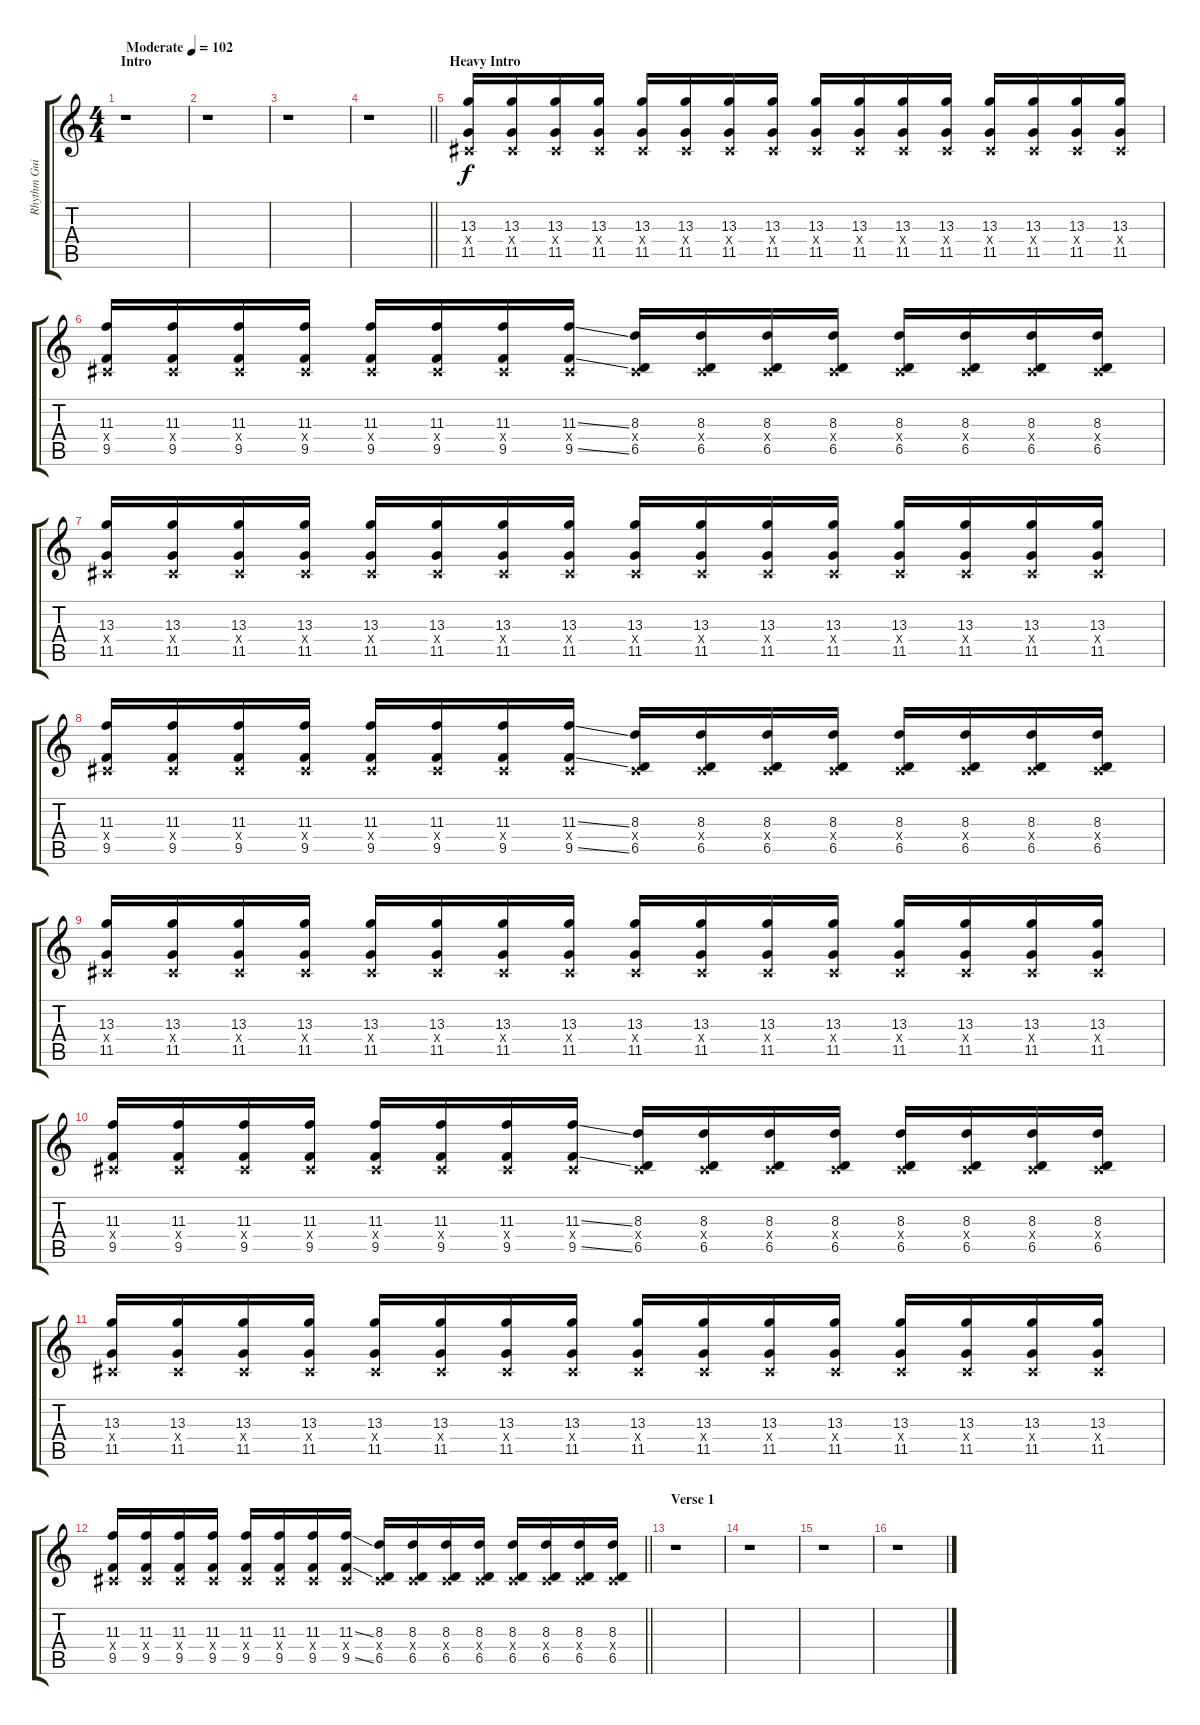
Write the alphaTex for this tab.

\track ("Rhythm Guitar" "Rhythm Gui") {instrument distortionguitar}
\staff {score tabs}
\tuning (Eb4 Bb3 Gb3 Db3 Ab2 Db2) {hide}
\ts (4 4)
\section ("" "Intro")
\tempo (102 "Moderate")
\clef g2
\ks c
r.1{dy f instrument distortionguitar} |
r.1 |
r.1 |
\barLineRight lightlight
r.1 |
\section ("" "Heavy Intro")
(13.3 0.4{x} 11.5).16 (13.3 0.4{x} 11.5).16 (13.3 0.4{x} 11.5).16 (13.3 0.4{x} 11.5).16 (13.3 0.4{x} 11.5).16 (13.3 0.4{x} 11.5).16 (13.3 0.4{x} 11.5).16 (13.3 0.4{x} 11.5).16 (13.3 0.4{x} 11.5).16 (13.3 0.4{x} 11.5).16 (13.3 0.4{x} 11.5).16 (13.3 0.4{x} 11.5).16 (13.3 0.4{x} 11.5).16 (13.3 0.4{x} 11.5).16 (13.3 0.4{x} 11.5).16 (13.3 0.4{x} 11.5).16 |
(11.3 0.4{x} 9.5).16 (11.3 0.4{x} 9.5).16 (11.3 0.4{x} 9.5).16 (11.3 0.4{x} 9.5).16 (11.3 0.4{x} 9.5).16 (11.3 0.4{x} 9.5).16 (11.3 0.4{x} 9.5).16 (11.3{ss} 0.4{x} 9.5{ss}).16 (8.3 0.4{x} 6.5).16 (8.3 0.4{x} 6.5).16 (8.3 0.4{x} 6.5).16 (8.3 0.4{x} 6.5).16 (8.3 0.4{x} 6.5).16 (8.3 0.4{x} 6.5).16 (8.3 0.4{x} 6.5).16 (8.3 0.4{x} 6.5).16 |
(13.3 0.4{x} 11.5).16 (13.3 0.4{x} 11.5).16 (13.3 0.4{x} 11.5).16 (13.3 0.4{x} 11.5).16 (13.3 0.4{x} 11.5).16 (13.3 0.4{x} 11.5).16 (13.3 0.4{x} 11.5).16 (13.3 0.4{x} 11.5).16 (13.3 0.4{x} 11.5).16 (13.3 0.4{x} 11.5).16 (13.3 0.4{x} 11.5).16 (13.3 0.4{x} 11.5).16 (13.3 0.4{x} 11.5).16 (13.3 0.4{x} 11.5).16 (13.3 0.4{x} 11.5).16 (13.3 0.4{x} 11.5).16 |
(11.3 0.4{x} 9.5).16 (11.3 0.4{x} 9.5).16 (11.3 0.4{x} 9.5).16 (11.3 0.4{x} 9.5).16 (11.3 0.4{x} 9.5).16 (11.3 0.4{x} 9.5).16 (11.3 0.4{x} 9.5).16 (11.3{ss} 0.4{x} 9.5{ss}).16 (8.3 0.4{x} 6.5).16 (8.3 0.4{x} 6.5).16 (8.3 0.4{x} 6.5).16 (8.3 0.4{x} 6.5).16 (8.3 0.4{x} 6.5).16 (8.3 0.4{x} 6.5).16 (8.3 0.4{x} 6.5).16 (8.3 0.4{x} 6.5).16 |
(13.3 0.4{x} 11.5).16 (13.3 0.4{x} 11.5).16 (13.3 0.4{x} 11.5).16 (13.3 0.4{x} 11.5).16 (13.3 0.4{x} 11.5).16 (13.3 0.4{x} 11.5).16 (13.3 0.4{x} 11.5).16 (13.3 0.4{x} 11.5).16 (13.3 0.4{x} 11.5).16 (13.3 0.4{x} 11.5).16 (13.3 0.4{x} 11.5).16 (13.3 0.4{x} 11.5).16 (13.3 0.4{x} 11.5).16 (13.3 0.4{x} 11.5).16 (13.3 0.4{x} 11.5).16 (13.3 0.4{x} 11.5).16 |
(11.3 0.4{x} 9.5).16 (11.3 0.4{x} 9.5).16 (11.3 0.4{x} 9.5).16 (11.3 0.4{x} 9.5).16 (11.3 0.4{x} 9.5).16 (11.3 0.4{x} 9.5).16 (11.3 0.4{x} 9.5).16 (11.3{ss} 0.4{x} 9.5{ss}).16 (8.3 0.4{x} 6.5).16 (8.3 0.4{x} 6.5).16 (8.3 0.4{x} 6.5).16 (8.3 0.4{x} 6.5).16 (8.3 0.4{x} 6.5).16 (8.3 0.4{x} 6.5).16 (8.3 0.4{x} 6.5).16 (8.3 0.4{x} 6.5).16 |
(13.3 0.4{x} 11.5).16 (13.3 0.4{x} 11.5).16 (13.3 0.4{x} 11.5).16 (13.3 0.4{x} 11.5).16 (13.3 0.4{x} 11.5).16 (13.3 0.4{x} 11.5).16 (13.3 0.4{x} 11.5).16 (13.3 0.4{x} 11.5).16 (13.3 0.4{x} 11.5).16 (13.3 0.4{x} 11.5).16 (13.3 0.4{x} 11.5).16 (13.3 0.4{x} 11.5).16 (13.3 0.4{x} 11.5).16 (13.3 0.4{x} 11.5).16 (13.3 0.4{x} 11.5).16 (13.3 0.4{x} 11.5).16 |
\barLineRight lightlight
(11.3 0.4{x} 9.5).16 (11.3 0.4{x} 9.5).16 (11.3 0.4{x} 9.5).16 (11.3 0.4{x} 9.5).16 (11.3 0.4{x} 9.5).16 (11.3 0.4{x} 9.5).16 (11.3 0.4{x} 9.5).16 (11.3{ss} 0.4{x} 9.5{ss}).16 (8.3 0.4{x} 6.5).16 (8.3 0.4{x} 6.5).16 (8.3 0.4{x} 6.5).16 (8.3 0.4{x} 6.5).16 (8.3 0.4{x} 6.5).16 (8.3 0.4{x} 6.5).16 (8.3 0.4{x} 6.5).16 (8.3 0.4{x} 6.5).16 |
\section ("" "Verse 1")
r.1 |
r.1 |
r.1 |
r.1
